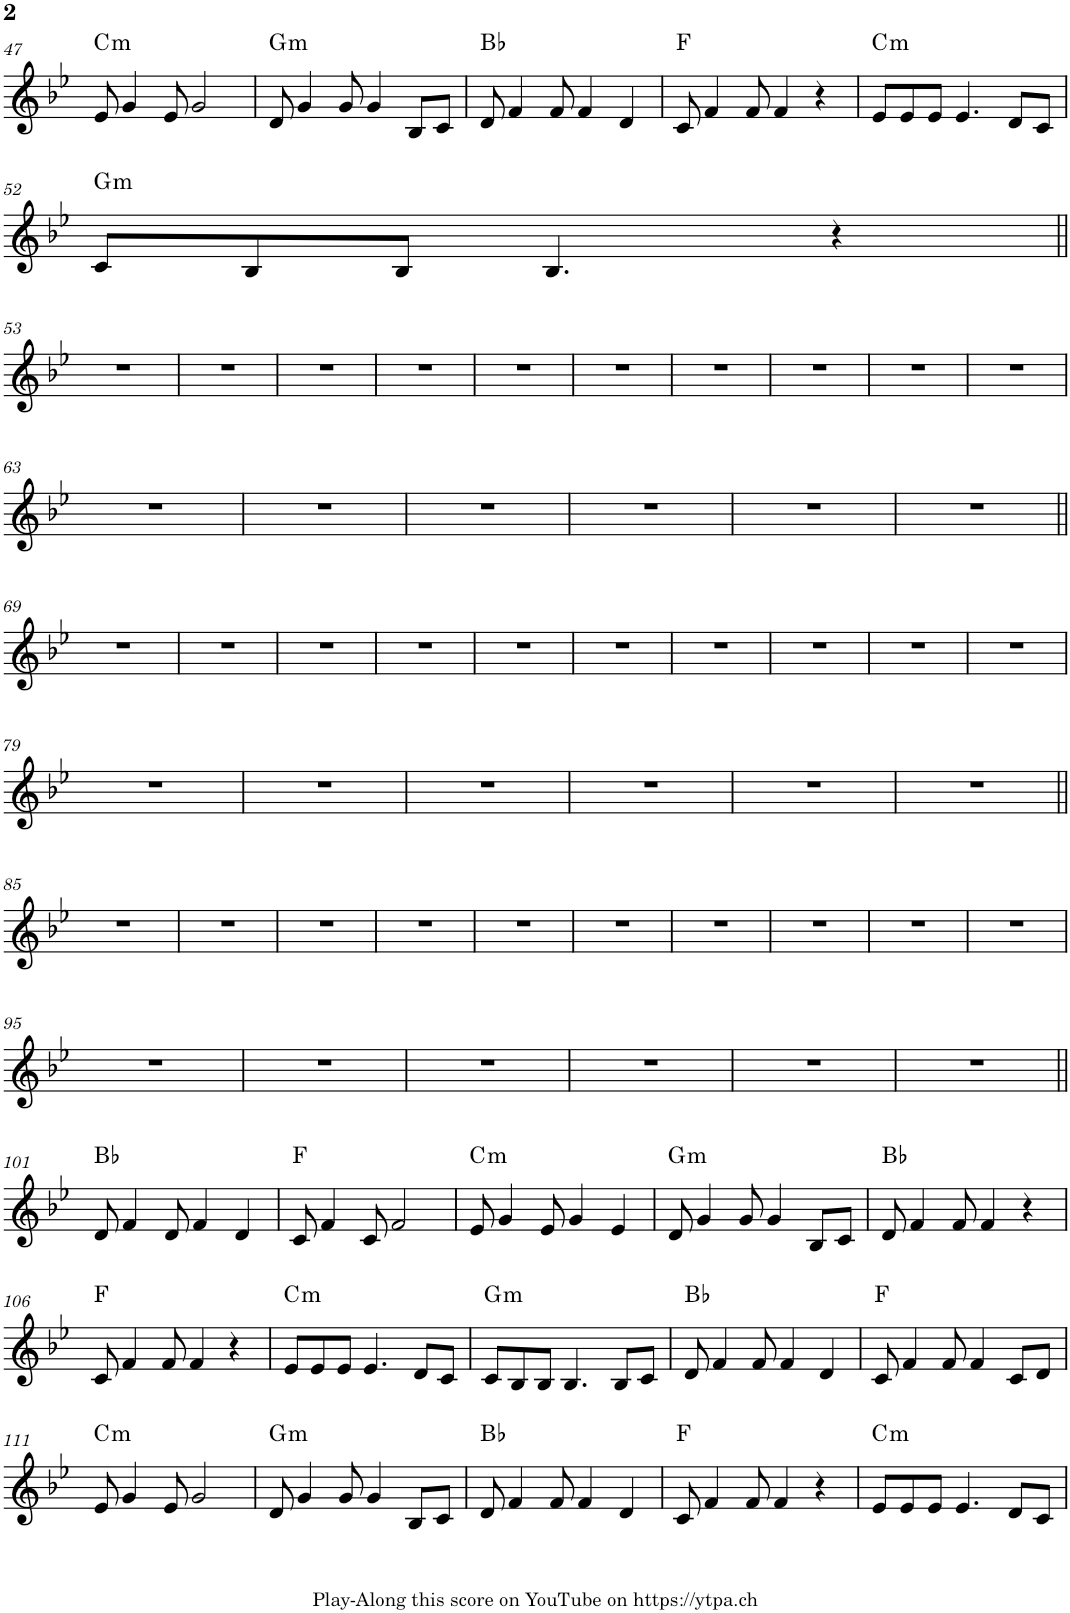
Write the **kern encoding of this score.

**kern	**harte
*part1	*part1
*staff1	*
*I"Piano	*
*I'Pno.	*
!!LO:PB:g=z
*clefG2	*
*k[b-e-]	*
*M4/4	*
=47	=47
!	!LO:H:kt=m
8e-/	C:min
4g/	.
8e-/	.
2g/	.
=48	=48
!	!LO:H:kt=m
8d/	G:min
4g/	.
8g/	.
4g/	.
8B-/L	.
8c/J	.
=49	=49
8d/	Bb:maj
4f/	.
8f/	.
4f/	.
4d/	.
=50	=50
8c/	F:maj
4f/	.
8f/	.
4f/	.
4r	.
=51	=51
!	!LO:H:kt=m
8e-/L	C:min
8e-/	.
8e-/J	.
4.e-/	.
8d/L	.
8c/J	.
!!LO:LB:g=z
=52	=52
!	!LO:H:kt=m
8c/L	G:min
8B-/	.
8B-/J	.
4.B-/	.
4r	.
!!LO:LB:g=z
=53||	=53||
1r	.
=54	=54
1r	.
=55	=55
1r	.
=56	=56
1r	.
=57	=57
1r	.
=58	=58
1r	.
=59	=59
1r	.
=60	=60
1r	.
=61	=61
1r	.
=62	=62
1r	.
!!LO:LB:g=z
=63	=63
1r	.
=64	=64
1r	.
=65	=65
1r	.
=66	=66
1r	.
=67	=67
1r	.
=68	=68
1r	.
!!LO:LB:g=z
=69||	=69||
1r	.
=70	=70
1r	.
=71	=71
1r	.
=72	=72
1r	.
=73	=73
1r	.
=74	=74
1r	.
=75	=75
1r	.
=76	=76
1r	.
=77	=77
1r	.
=78	=78
1r	.
!!LO:LB:g=z
=79	=79
1r	.
=80	=80
1r	.
=81	=81
1r	.
=82	=82
1r	.
=83	=83
1r	.
=84	=84
1r	.
!!LO:LB:g=z
=85||	=85||
1r	.
=86	=86
1r	.
=87	=87
1r	.
=88	=88
1r	.
=89	=89
1r	.
=90	=90
1r	.
=91	=91
1r	.
=92	=92
1r	.
=93	=93
1r	.
=94	=94
1r	.
!!LO:LB:g=z
=95	=95
1r	.
=96	=96
1r	.
=97	=97
1r	.
=98	=98
1r	.
=99	=99
1r	.
=100	=100
1r	.
!!LO:LB:g=z
=101||	=101||
8d/	Bb:maj
4f/	.
8d/	.
4f/	.
4d/	.
=102	=102
8c/	F:maj
4f/	.
8c/	.
2f/	.
=103	=103
!	!LO:H:kt=m
8e-/	C:min
4g/	.
8e-/	.
4g/	.
4e-/	.
=104	=104
!	!LO:H:kt=m
8d/	G:min
4g/	.
8g/	.
4g/	.
8B-/L	.
8c/J	.
=105	=105
8d/	Bb:maj
4f/	.
8f/	.
4f/	.
4r	.
!!LO:LB:g=z
=106	=106
8c/	F:maj
4f/	.
8f/	.
4f/	.
4r	.
=107	=107
!	!LO:H:kt=m
8e-/L	C:min
8e-/	.
8e-/J	.
4.e-/	.
8d/L	.
8c/J	.
=108	=108
!	!LO:H:kt=m
8c/L	G:min
8B-/	.
8B-/J	.
4.B-/	.
8B-/L	.
8c/J	.
=109	=109
8d/	Bb:maj
4f/	.
8f/	.
4f/	.
4d/	.
=110	=110
8c/	F:maj
4f/	.
8f/	.
4f/	.
8c/L	.
8d/J	.
!!LO:LB:g=z
=111	=111
!	!LO:H:kt=m
8e-/	C:min
4g/	.
8e-/	.
2g/	.
=112	=112
!	!LO:H:kt=m
8d/	G:min
4g/	.
8g/	.
4g/	.
8B-/L	.
8c/J	.
=113	=113
8d/	Bb:maj
4f/	.
8f/	.
4f/	.
4d/	.
=114	=114
8c/	F:maj
4f/	.
8f/	.
4f/	.
4r	.
=115	=115
!	!LO:H:kt=m
8e-/L	C:min
8e-/	.
8e-/J	.
4.e-/	.
8d/L	.
8c/J	.
=	=
*-	*-
